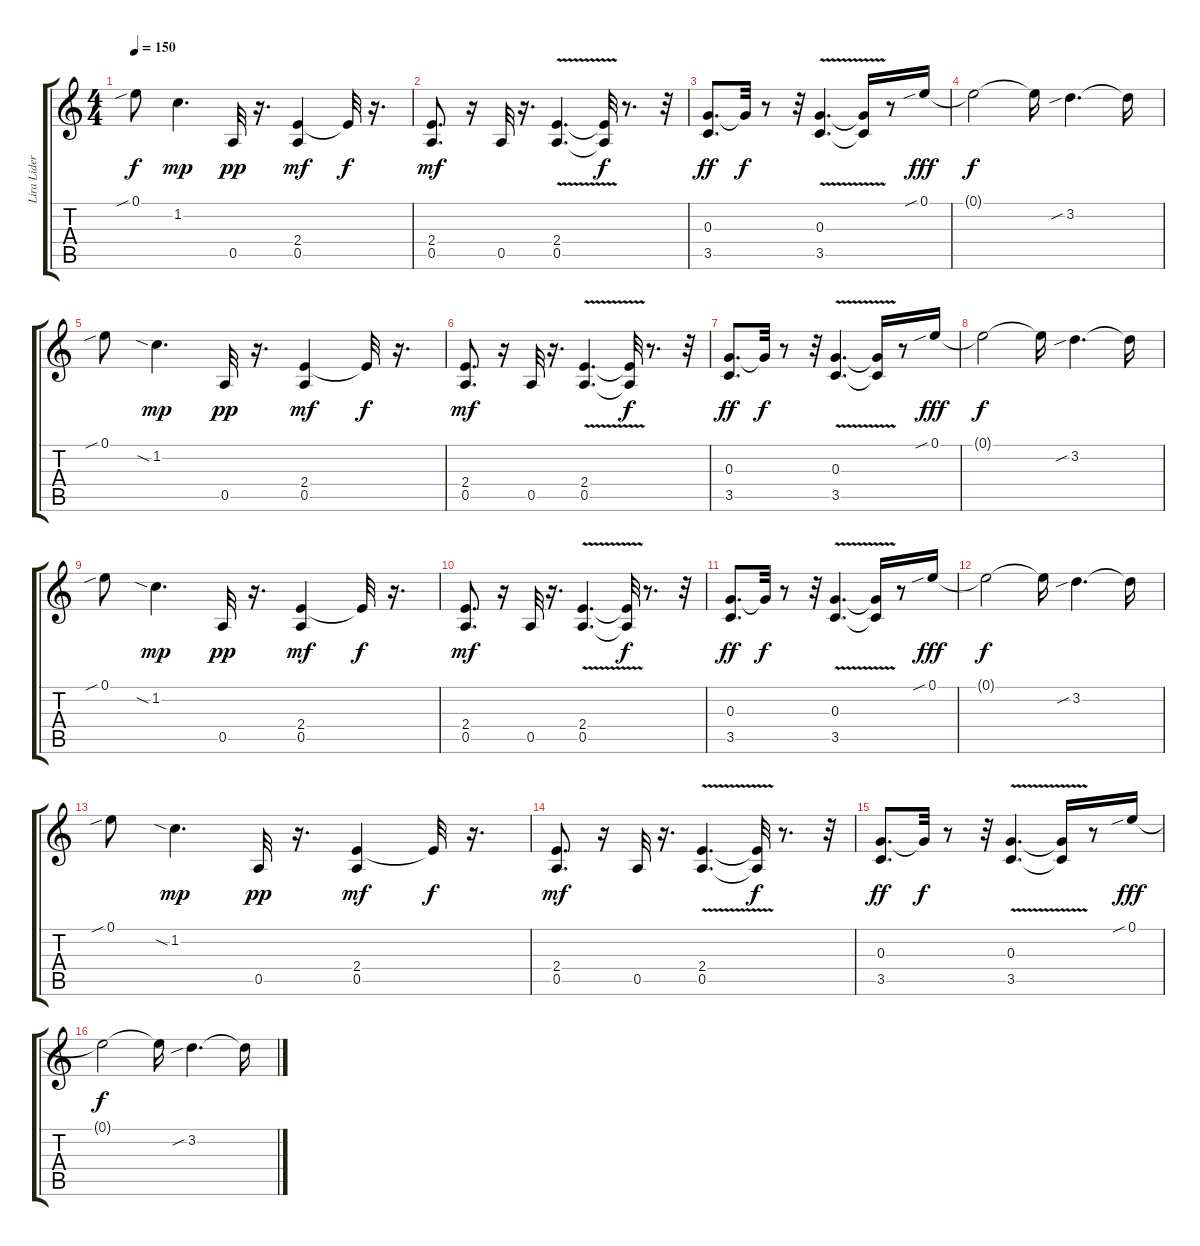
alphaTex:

\track ("Lira Lider" "Lira Lider") {instrument overdrivenguitar}
\staff {score tabs}
\tuning (E4 B3 G3 D3 A2 E2) {hide}
\ts (4 4)
\tempo 150
\clef g2
\ks c
0.1{sib}.8{dy f} 1.2.4{d dy mp} 0.5.32{dy pp} r.16{d} (2.4 0.5).4{dy mf} 2.4{t}.32{dy f} r.16{d} |
(2.4 0.5).8{d dy mf} r.16 0.5.32 r.16{d} (2.4{v} 0.5).4{d} (2.4{t} 0.5{t}).32{dy f} r.8{d} r.32 |
(0.3 3.5).8{d dy ff} 0.3{t}.32{dy f} r.8 r.32 (0.3{v} 3.5).4{d} (0.3{t} 3.5{t}).16 r.8 0.1{sib}.16{dy fff} |
0.1{t}.2{dy f} 0.1{t}.16 3.2{sib}.4{d} 3.2{t}.16 |
0.1{sib}.8 1.2{sia}.4{d dy mp} 0.5.32{dy pp} r.16{d} (2.4 0.5).4{dy mf} 2.4{t}.32{dy f} r.16{d} |
(2.4 0.5).8{d dy mf} r.16 0.5.32 r.16{d} (2.4{v} 0.5).4{d} (2.4{t} 0.5{t}).32{dy f} r.8{d} r.32 |
(0.3 3.5).8{d dy ff} 0.3{t}.32{dy f} r.8 r.32 (0.3{v} 3.5).4{d} (0.3{t} 3.5{t}).16 r.8 0.1{sib}.16{dy fff} |
0.1{t}.2{dy f} 0.1{t}.16 3.2{sib}.4{d} 3.2{t}.16 |
0.1{sib}.8 1.2{sia}.4{d dy mp} 0.5.32{dy pp} r.16{d} (2.4 0.5).4{dy mf} 2.4{t}.32{dy f} r.16{d} |
(2.4 0.5).8{d dy mf} r.16 0.5.32 r.16{d} (2.4{v} 0.5).4{d} (2.4{t} 0.5{t}).32{dy f} r.8{d} r.32 |
(0.3 3.5).8{d dy ff} 0.3{t}.32{dy f} r.8 r.32 (0.3{v} 3.5).4{d} (0.3{t} 3.5{t}).16 r.8 0.1{sib}.16{dy fff} |
0.1{t}.2{dy f} 0.1{t}.16 3.2{sib}.4{d} 3.2{t}.16 |
0.1{sib}.8 1.2{sia}.4{d dy mp} 0.5.32{dy pp} r.16{d} (2.4 0.5).4{dy mf} 2.4{t}.32{dy f} r.16{d} |
(2.4 0.5).8{d dy mf} r.16 0.5.32 r.16{d} (2.4{v} 0.5).4{d} (2.4{t} 0.5{t}).32{dy f} r.8{d} r.32 |
(0.3 3.5).8{d dy ff} 0.3{t}.32{dy f} r.8 r.32 (0.3{v} 3.5).4{d} (0.3{t} 3.5{t}).16 r.8 0.1{sib}.16{dy fff} |
0.1{t}.2{dy f} 0.1{t}.16 3.2{sib}.4{d} 3.2{t}.16
